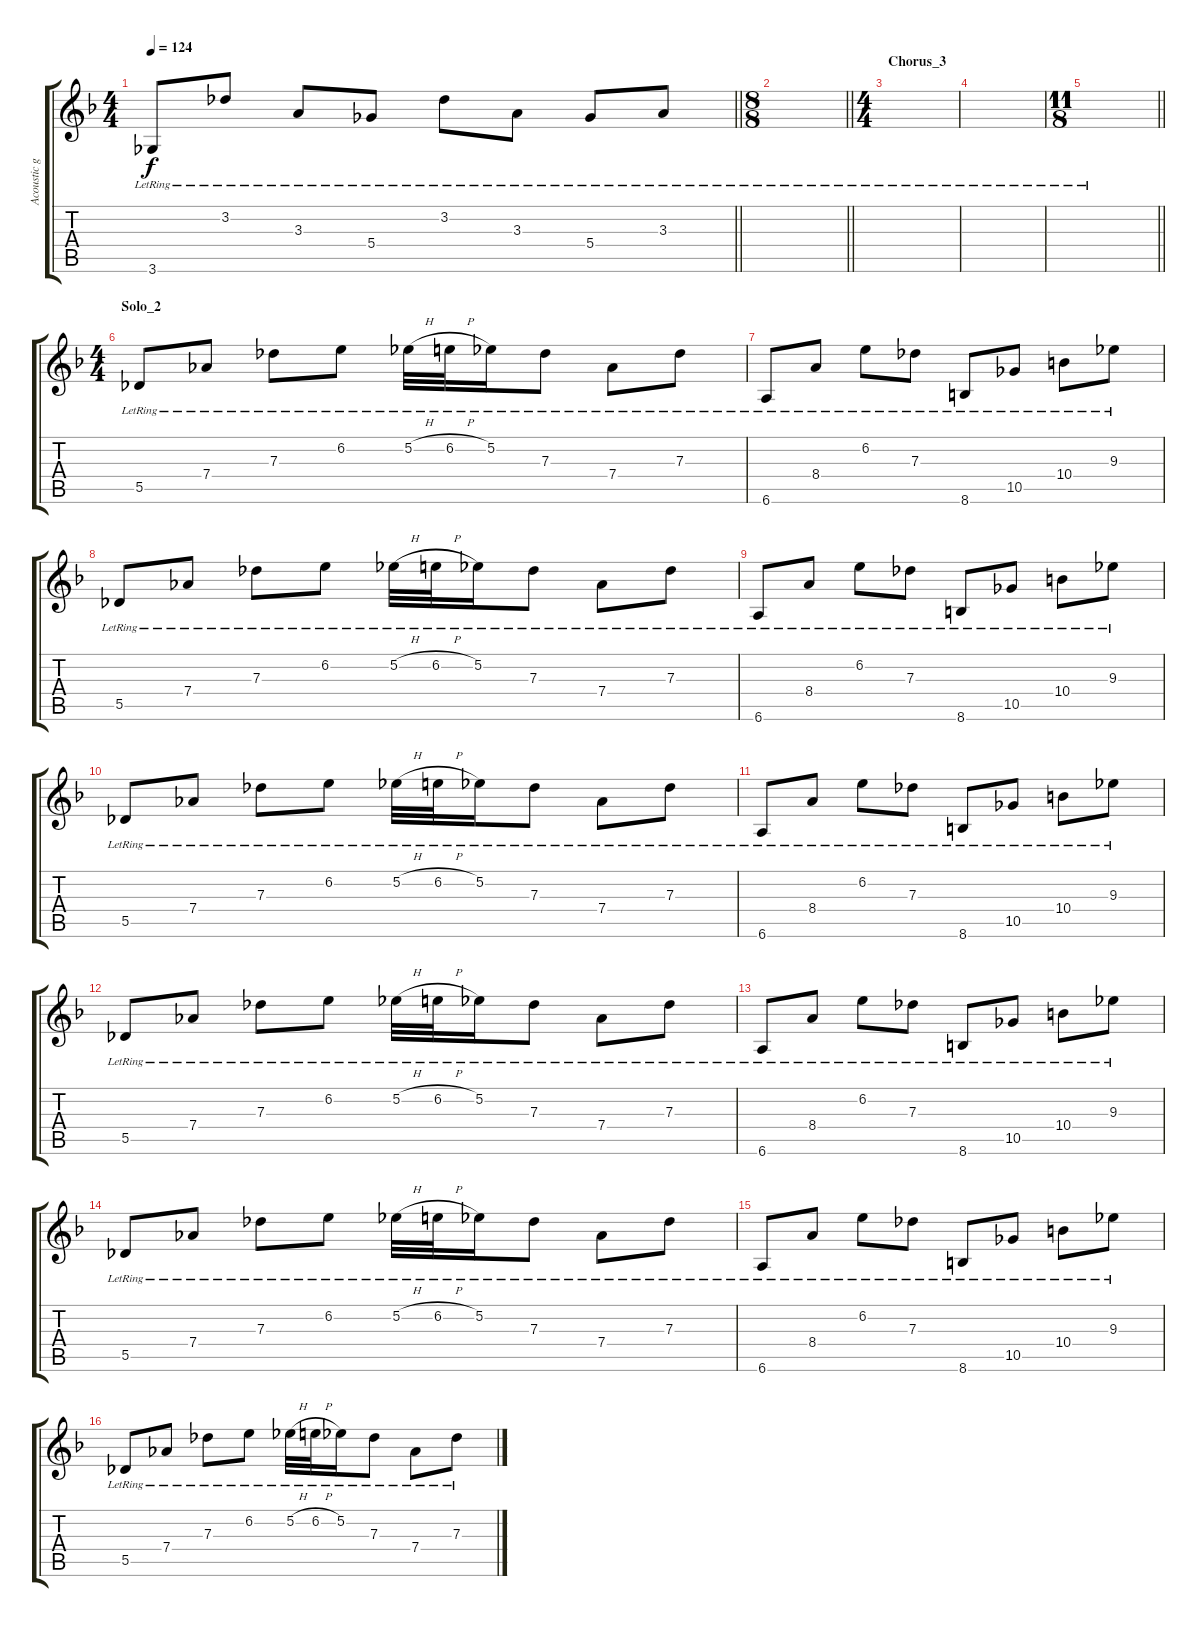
\track ("Acoustic guitar" "Acoustic g") {instrument acousticguitarnylon}
\staff {score tabs}
\tuning (Eb4 Bb3 Gb3 Db3 Ab2 Eb2) {hide}
\ts (4 4)
\tempo 124
\clef g2
\barLineRight lightlight
\ks f
3.6{lr}.8{dy f} 3.2{lr}.8 3.3{lr}.8 5.4{lr}.8 3.2{lr}.8 3.3{lr}.8 5.4{lr}.8 3.3{lr}.8 |
\ts (8 8)
\barLineRight lightlight
|
\ts (4 4)
\section ("" "Chorus_3")
|
|
\ts (11 8)
\barLineRight lightlight
|
\ts (4 4)
\section ("" "Solo_2")
5.5{lr}.8 7.4{lr}.8 7.3{lr}.8 6.2{lr}.8 5.2{h lr}.32 6.2{h lr}.32 5.2{lr}.16 7.3{lr}.8 7.4{lr}.8 7.3{lr}.8 |
6.6{lr}.8 8.4{lr}.8 6.2{lr}.8 7.3{lr}.8 8.6{lr}.8 10.5{lr}.8 10.4{lr}.8 9.3{lr}.8 |
5.5{lr}.8 7.4{lr}.8 7.3{lr}.8 6.2{lr}.8 5.2{h lr}.32 6.2{h lr}.32 5.2{lr}.16 7.3{lr}.8 7.4{lr}.8 7.3{lr}.8 |
6.6{lr}.8 8.4{lr}.8 6.2{lr}.8 7.3{lr}.8 8.6{lr}.8 10.5{lr}.8 10.4{lr}.8 9.3{lr}.8 |
5.5{lr}.8 7.4{lr}.8 7.3{lr}.8 6.2{lr}.8 5.2{h lr}.32 6.2{h lr}.32 5.2{lr}.16 7.3{lr}.8 7.4{lr}.8 7.3{lr}.8 |
6.6{lr}.8 8.4{lr}.8 6.2{lr}.8 7.3{lr}.8 8.6{lr}.8 10.5{lr}.8 10.4{lr}.8 9.3{lr}.8 |
5.5{lr}.8 7.4{lr}.8 7.3{lr}.8 6.2{lr}.8 5.2{h lr}.32 6.2{h lr}.32 5.2{lr}.16 7.3{lr}.8 7.4{lr}.8 7.3{lr}.8 |
6.6{lr}.8 8.4{lr}.8 6.2{lr}.8 7.3{lr}.8 8.6{lr}.8 10.5{lr}.8 10.4{lr}.8 9.3{lr}.8 |
5.5{lr}.8 7.4{lr}.8 7.3{lr}.8 6.2{lr}.8 5.2{h lr}.32 6.2{h lr}.32 5.2{lr}.16 7.3{lr}.8 7.4{lr}.8 7.3{lr}.8 |
6.6{lr}.8 8.4{lr}.8 6.2{lr}.8 7.3{lr}.8 8.6{lr}.8 10.5{lr}.8 10.4{lr}.8 9.3{lr}.8 |
5.5{lr}.8 7.4{lr}.8 7.3{lr}.8 6.2{lr}.8 5.2{h lr}.32 6.2{h lr}.32 5.2{lr}.16 7.3{lr}.8 7.4{lr}.8 7.3{lr}.8
